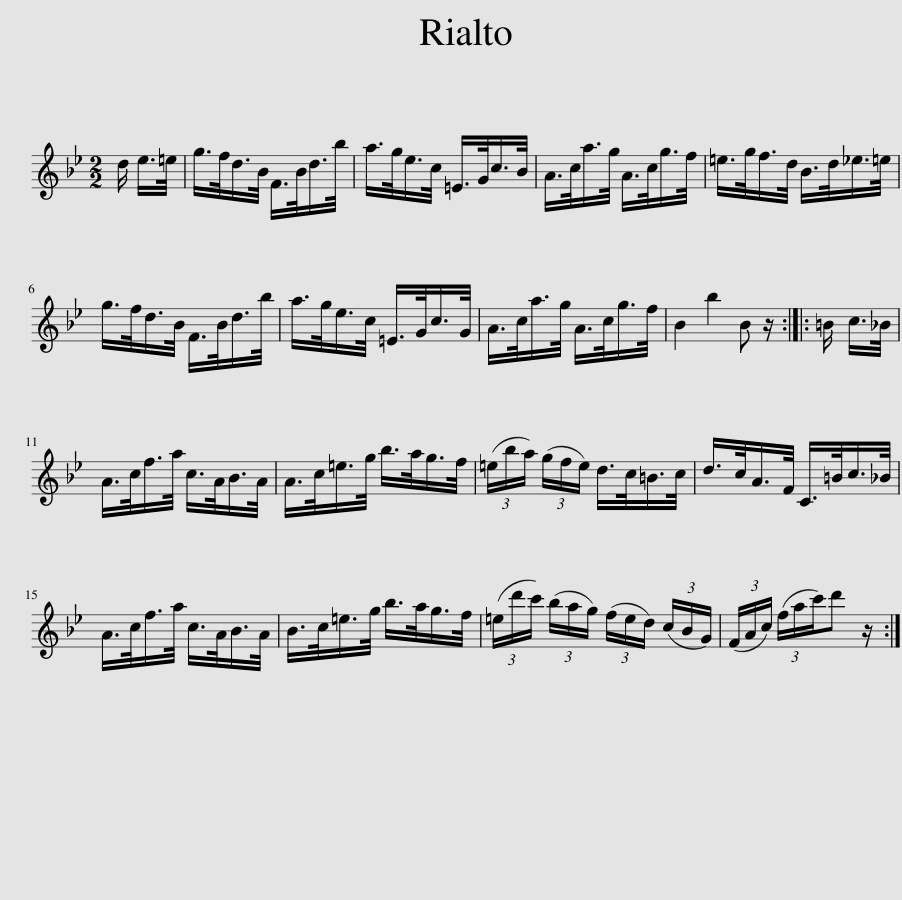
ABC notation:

X:1
L:1/8
M:2/2
I:linebreak $
K:Bb
V:1 treble
V:1
 d/ e/>=e/ | g/>f/d/>B/ F/>B/d/>b/ | a/>g/e/>c/ =E/>G/c/>B/ | A/>c/a/>g/ A/>c/g/>f/ | =e/>g/f/>d/ B/>d/_e/>=e/ |$ %5
 g/>f/d/>B/ F/>B/d/>b/ | a/>g/e/>c/ =E/>G/c/>G/ | A/>c/a/>g/ A/>c/g/>f/ | B2 b2 B z/ :: =B/ c/>_B/ |$ %10
 A/>c/f/>a/ c/>A/B/>A/ | A/>c/=e/>g/ b/>a/g/>f/ | (3(=e/b/a/) (3(g/f/e/) d/>c/=B/>c/ | d/>c/A/>F/ C/>=B/c/>_B/ |$ A/>c/f/>a/ c/>A/B/>A/ | %15
 B/>c/=e/>g/ b/>a/g/>f/ | (3(=e/d'/c'/) (3(b/a/g/) (3(f/e/d/) (3(c/B/G/) | (3(F/A/c/) (3(f/a/c'/)d' z/ :| %18
